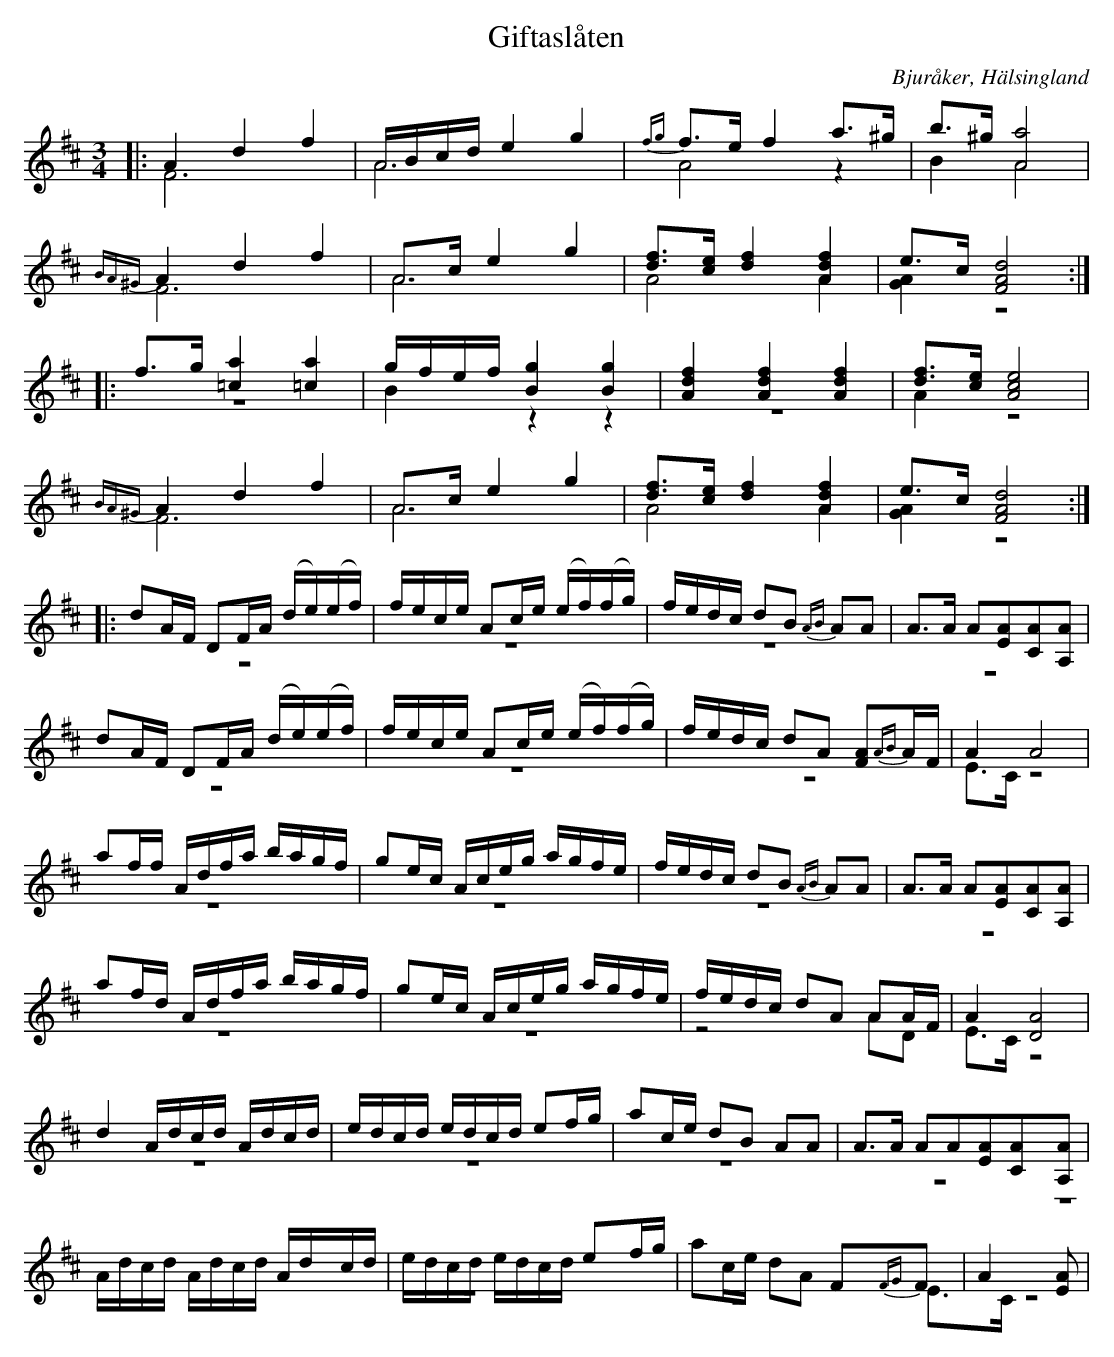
X:1
T: Giftaslåten
O: Bjuråker, Hälsingland
M: 3/4
L: 1/8
K: D
V:1
V:2 merge
V:1
|: A2 d2 f2|A/B/c/d/ e2 g2|{fg}f>e f2 a>^g |b>^g [A4a4]|
 {BA^G}A2 d2 f2|A>c e2 g2|[df]>[ce] [d2f2] [A2d2f2]| e>c [F4A4d4]:|
|:f>g [=c2a2] [=c2a2]|g/f/e/f/ [B2g2] [B2g2]|[A2d2f2] [A2d2f2] [A2d2f2] |[df]>[ce] [A4c4e4]|
{BA^G}A2 d2 f2|A>c e2 g2|[df]>[ce] [d2f2] [A2d2f2]| e>c [F4A4d4]:|
|: dA/F/ DF/A/  (d/e/)(e/f/)|f/e/c/e/ Ac/e/ (e/f/)(f/g/)|f/e/d/c/ dB {AB}AA|A>A A[EA][CA][A,A]|
dA/F/ DF/A/ (d/e/)(e/f/)|f/e/c/e/ Ac/e/ (e/f/)(f/g/)|f/e/d/c/ dA [FA]{AB}A/F/|A2 A4|
af/f/ A/d/f/a/  b/a/g/f/| ge/c/ A/c/e/g/ a/g/f/e/|f/e/d/c/ dB {AB}AA|A>A A[EA][CA][A,A]|
af/d/ A/d/f/a/ b/a/g/f/|ge/c/ A/c/e/g/ a/g/f/e/|f/e/d/c/ dA AA/F/| A2 [D4A4]|
d2 A/d/c/d/ A/d/c/d/|e/d/c/d/ e/d/c/d/ ef/g/|ac/e/ dB AA|A>A AA[EA][CA][A,A]|
A/d/c/d/ A/d/c/d/ A/d/c/d/|e/d/c/d/ e/d/c/d/ ef/g/| ac/e/ dA F{FG}F|A2 [EA]|
V:2
|: F6| A6|A4 z2|B2 A4|
F6| A6|A4 A2|[G2A2] z4:|
|:z6|B2 z2 z2|z6|A2 z4|
F6|A6|A4 A2|[G2A2] z4:|
z6|z6|z6|z6|
z6|z6|z6|E>C z4|
z6|z6|z6|z6|
z6|z6|z4 AD|E>C z4|
z6|z6|z6|z6|
z6|z6|z6|E>C z4|
